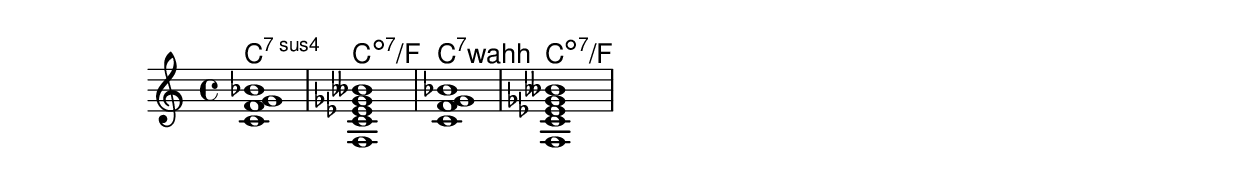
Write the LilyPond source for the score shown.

%% Do not edit this file; it is auto-generated from LSR http://lsr.dsi.unimi.it
%% This file is in the public domain.
\version "2.11.38"

\header {
  lsrtags = "chords"
 texidoc = "
The property @code{chordNameExceptions} can used to store a list of
special notations for specific chords. 
" }
% begin verbatim
% 7sus4 denoted with ^7 wahh
chExceptionMusic = {
  <c f g bes>1-\markup { \super "7" "wahh" }
}

% add to existing exceptions.
chExceptions = #(append
  (sequential-music-to-chord-exceptions chExceptionMusic #t)
  ignatzekExceptions)

theMusic = \chordmode {
  c:7sus4 c:dim7/+f
  \set chordNameExceptions = #chExceptions
  c:7sus4 c:dim7/+f
}

\layout {
  ragged-right = ##t 
}

<< \context ChordNames \theMusic
   \context Voice \theMusic
>>  

